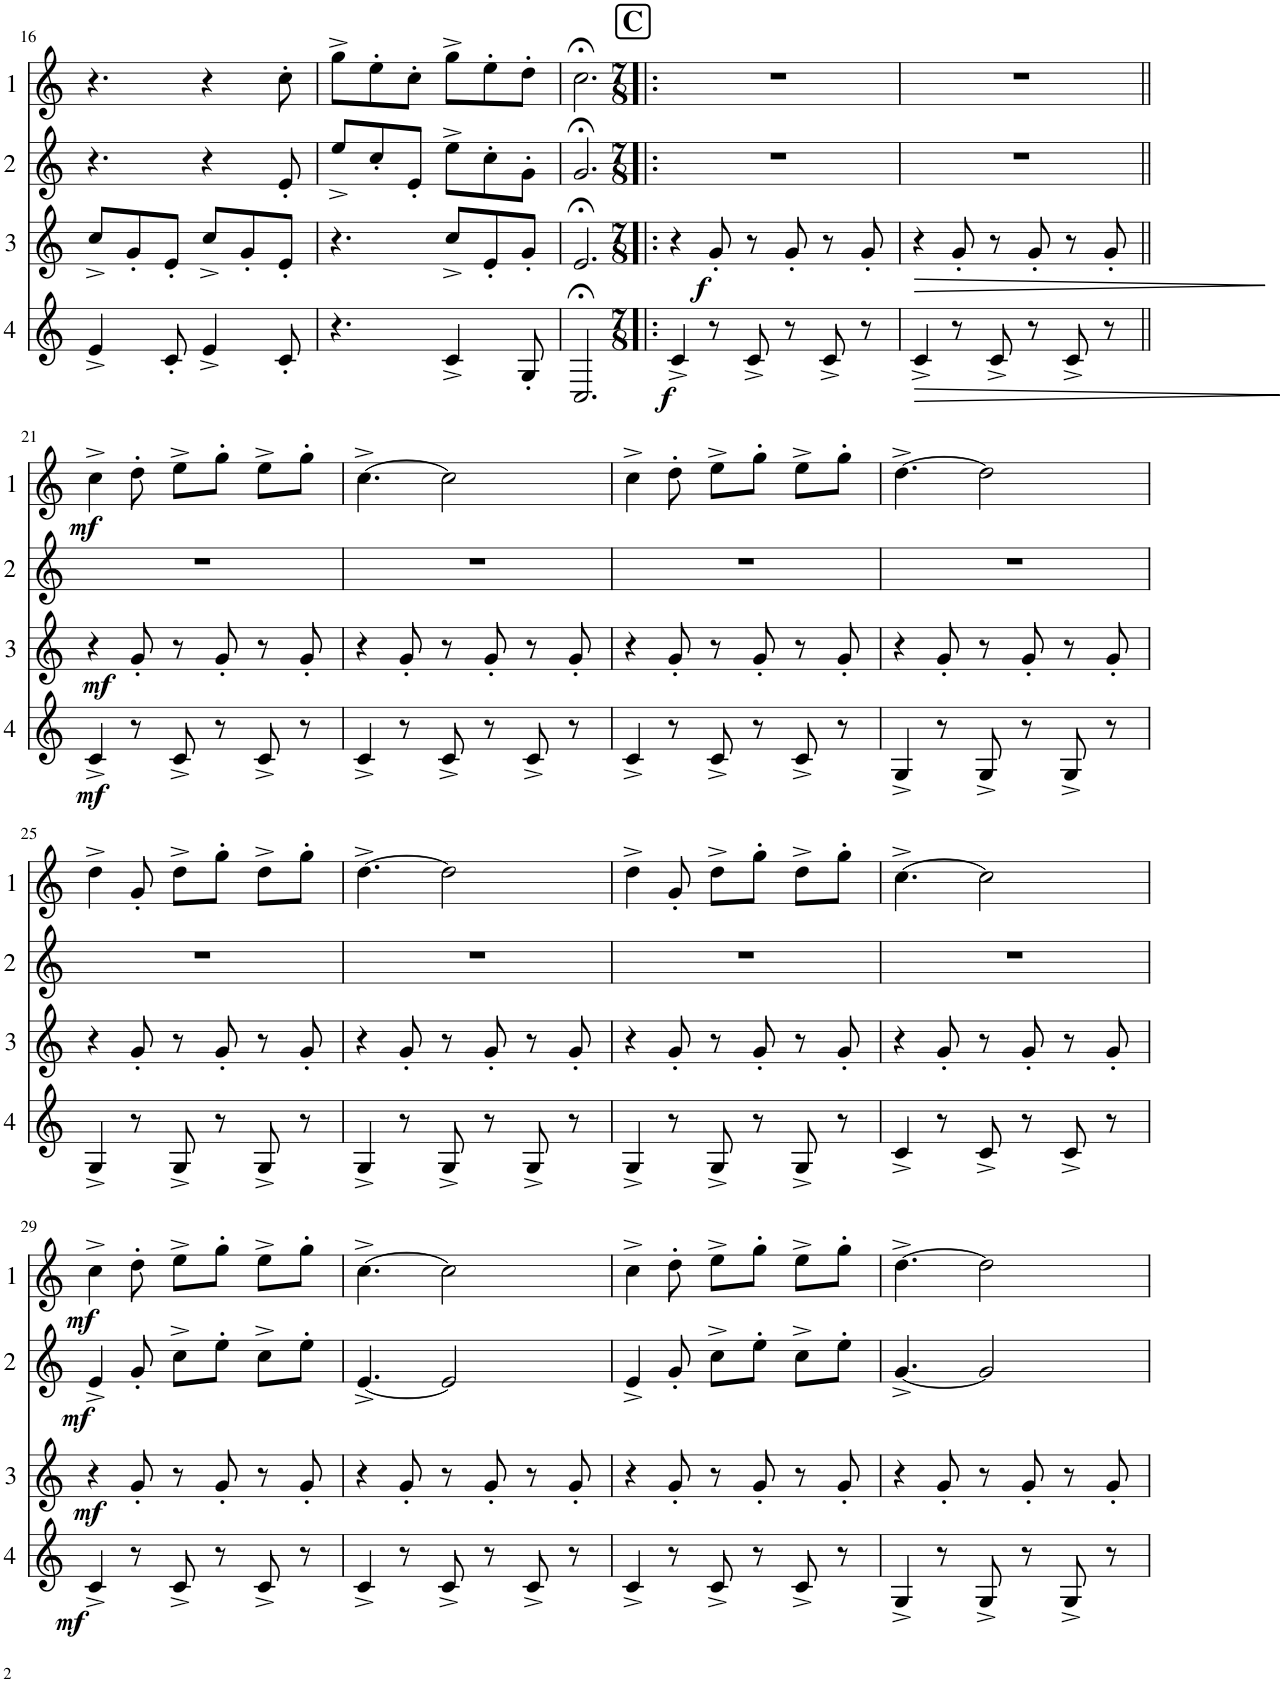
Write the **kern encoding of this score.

**kern	**dynam	**kern	**dynam	**kern	**dynam	**kern	**dynam
*part4	*part4	*part3	*part3	*part2	*part2	*part1	*part1
*staff4	*staff4	*staff3	*staff3	*staff2	*staff2	*staff1	*staff1
*I"Cor 4	*	*I"Cor 3	*	*I"Cor 2	*	*I"Cor 1	*
!!LO:PB:g=z
*clefG2	*	*clefG2	*	*clefG2	*	*clefG2	*
*Trd4c7	*	*Trd4c7	*	*Trd4c7	*	*Trd4c7	*
*k[]	*	*k[]	*	*k[]	*	*k[]	*
*M6/8	*	*M6/8	*	*M6/8	*	*M6/8	*
=16	=16	=16	=16	=16	=16	=16	=16
4e^/	.	8cc^/L	.	4.r	.	4.r	.
.	.	8g'/	.	.	.	.	.
8c'/	.	8e'/J	.	.	.	.	.
4e^/	.	8cc^/L	.	4r	.	4r	.
.	.	8g'/	.	.	.	.	.
8c'/	.	8e'/J	.	8e'/	.	8cc'\	.
=17	=17	=17	=17	=17	=17	=17	=17
4.r	.	4.r	.	8ee^/L	.	8gg^\L	.
.	.	.	.	8cc'/	.	8ee'\	.
.	.	.	.	8e'/J	.	8cc'\J	.
4c^/	.	8cc^/L	.	8ee^\L	.	8gg^\L	.
.	.	8e'/	.	8cc'\	.	8ee'\	.
8G'/	.	8g'/J	.	8g'\J	.	8dd'\J	.
=18	=18	=18	=18	=18	=18	=18	=18
2.C;</	.	2.e;</	.	2.g;</	.	2.cc;<\	.
!!LO:REH:place=s1:a:B:cj:fs=14:t=C
=19!|:	=19!|:	=19!|:	=19!|:	=19!|:	=19!|:	=19!|:	=19!|:
*M7/8	*	*M7/8	*	*M7/8	*	*M7/8	*
!	!LO:DY:b	!	!	!	!	!	!
4c^/	f	4r	.	2..r	.	2..r	.
!	!	!	!LO:DY:b	!	!	!	!
8r	.	8g'/	f	.	.	.	.
8c^/	.	8r	.	.	.	.	.
8r	.	8g'/	.	.	.	.	.
8c^/	.	8r	.	.	.	.	.
8r	.	8g'/	.	.	.	.	.
=20	=20	=20	=20	=20	=20	=20	=20
!	!LO:HP:b	!	!LO:HP:b	!	!	!	!
4c^/	>	4r	>	2..r	.	2..r	.
8r	.	8g'/	.	.	.	.	.
8c^/	.	8r	.	.	.	.	.
8r	.	8g'/	.	.	.	.	.
8c^/	.	8r	.	.	.	.	.
8r	.	8g'/	.	.	.	.	.
.	]	.	]	.	.	.	.
!!LO:LB:g=z
=21||	=21||	=21||	=21||	=21||	=21||	=21||	=21||
!	!LO:DY:b	!	!LO:DY:b	!	!	!	!LO:DY:b
4c^/	mf	4r	mf	2..r	.	4cc^\	mf
8r	.	8g'/	.	.	.	8dd'\	.
8c^/	.	8r	.	.	.	8ee^\L	.
8r	.	8g'/	.	.	.	8gg'\J	.
8c^/	.	8r	.	.	.	8ee^\L	.
8r	.	8g'/	.	.	.	8gg'\J	.
=22	=22	=22	=22	=22	=22	=22	=22
4c^/	.	4r	.	2..r	.	[4.cc^\	.
8r	.	8g'/	.	.	.	.	.
8c^/	.	8r	.	.	.	2cc\]	.
8r	.	8g'/	.	.	.	.	.
8c^/	.	8r	.	.	.	.	.
8r	.	8g'/	.	.	.	.	.
=23	=23	=23	=23	=23	=23	=23	=23
4c^/	.	4r	.	2..r	.	4cc^\	.
8r	.	8g'/	.	.	.	8dd'\	.
8c^/	.	8r	.	.	.	8ee^\L	.
8r	.	8g'/	.	.	.	8gg'\J	.
8c^/	.	8r	.	.	.	8ee^\L	.
8r	.	8g'/	.	.	.	8gg'\J	.
=24	=24	=24	=24	=24	=24	=24	=24
4G^/	.	4r	.	2..r	.	[4.dd^\	.
8r	.	8g'/	.	.	.	.	.
8G^/	.	8r	.	.	.	2dd\]	.
8r	.	8g'/	.	.	.	.	.
8G^/	.	8r	.	.	.	.	.
8r	.	8g'/	.	.	.	.	.
!!LO:LB:g=z
=25	=25	=25	=25	=25	=25	=25	=25
4G^/	.	4r	.	2..r	.	4dd^\	.
8r	.	8g'/	.	.	.	8g'/	.
8G^/	.	8r	.	.	.	8dd^\L	.
8r	.	8g'/	.	.	.	8gg'\J	.
8G^/	.	8r	.	.	.	8dd^\L	.
8r	.	8g'/	.	.	.	8gg'\J	.
=26	=26	=26	=26	=26	=26	=26	=26
4G^/	.	4r	.	2..r	.	[4.dd^\	.
8r	.	8g'/	.	.	.	.	.
8G^/	.	8r	.	.	.	2dd\]	.
8r	.	8g'/	.	.	.	.	.
8G^/	.	8r	.	.	.	.	.
8r	.	8g'/	.	.	.	.	.
=27	=27	=27	=27	=27	=27	=27	=27
4G^/	.	4r	.	2..r	.	4dd^\	.
8r	.	8g'/	.	.	.	8g'/	.
8G^/	.	8r	.	.	.	8dd^\L	.
8r	.	8g'/	.	.	.	8gg'\J	.
8G^/	.	8r	.	.	.	8dd^\L	.
8r	.	8g'/	.	.	.	8gg'\J	.
=28	=28	=28	=28	=28	=28	=28	=28
4c^/	.	4r	.	2..r	.	[4.cc^\	.
8r	.	8g'/	.	.	.	.	.
8c^/	.	8r	.	.	.	2cc\]	.
8r	.	8g'/	.	.	.	.	.
8c^/	.	8r	.	.	.	.	.
8r	.	8g'/	.	.	.	.	.
!!LO:LB:g=z
=29	=29	=29	=29	=29	=29	=29	=29
!	!LO:DY:b	!	!LO:DY:b	!	!LO:DY:b	!	!LO:DY:b
4c^/	mf	4r	mf	4e^/	mf	4cc^\	mf
8r	.	8g'/	.	8g'/	.	8dd'\	.
8c^/	.	8r	.	8cc^\L	.	8ee^\L	.
8r	.	8g'/	.	8ee'\J	.	8gg'\J	.
8c^/	.	8r	.	8cc^\L	.	8ee^\L	.
8r	.	8g'/	.	8ee'\J	.	8gg'\J	.
=30	=30	=30	=30	=30	=30	=30	=30
4c^/	.	4r	.	[4.e^/	.	[4.cc^\	.
8r	.	8g'/	.	.	.	.	.
8c^/	.	8r	.	2e/]	.	2cc\]	.
8r	.	8g'/	.	.	.	.	.
8c^/	.	8r	.	.	.	.	.
8r	.	8g'/	.	.	.	.	.
=31	=31	=31	=31	=31	=31	=31	=31
4c^/	.	4r	.	4e^/	.	4cc^\	.
8r	.	8g'/	.	8g'/	.	8dd'\	.
8c^/	.	8r	.	8cc^\L	.	8ee^\L	.
8r	.	8g'/	.	8ee'\J	.	8gg'\J	.
8c^/	.	8r	.	8cc^\L	.	8ee^\L	.
8r	.	8g'/	.	8ee'\J	.	8gg'\J	.
=32	=32	=32	=32	=32	=32	=32	=32
4G^/	.	4r	.	[4.g^/	.	[4.dd^\	.
8r	.	8g'/	.	.	.	.	.
8G^/	.	8r	.	2g/]	.	2dd\]	.
8r	.	8g'/	.	.	.	.	.
8G^/	.	8r	.	.	.	.	.
8r	.	8g'/	.	.	.	.	.
=	=	=	=	=	=	=	=
*-	*-	*-	*-	*-	*-	*-	*-
